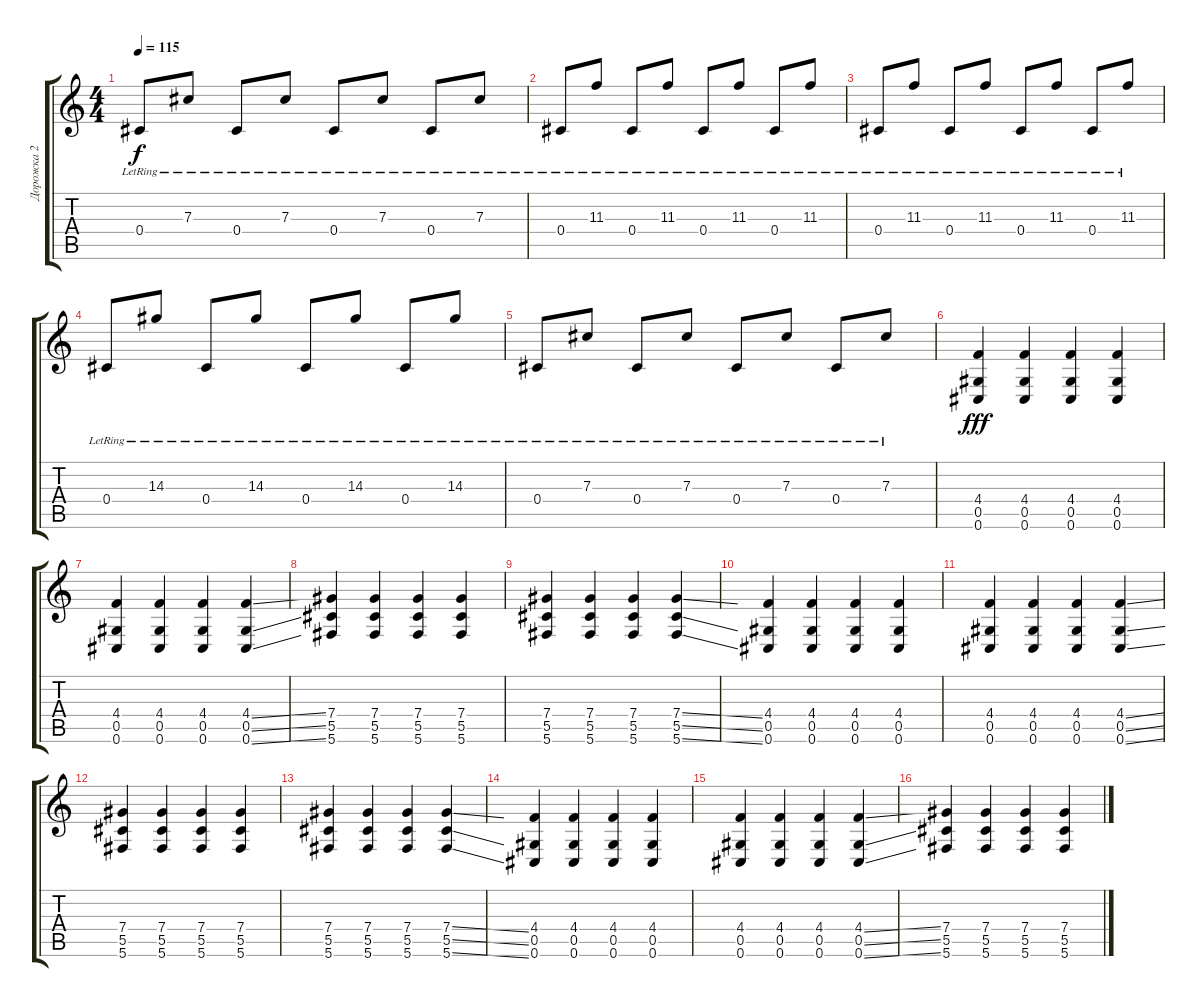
\track ("Дорожка 2" "Дорожка 2") {instrument electricguitarmuted}
\staff {score tabs}
\tuning (Eb4 Bb3 Gb3 Db3 Ab2 Db2) {hide}
\ts (4 4)
\tempo 115
\clef g2
\ks c
0.4{lr}.8{dy f} 7.3{lr}.8 0.4{lr}.8 7.3{lr}.8 0.4{lr}.8 7.3{lr}.8 0.4{lr}.8 7.3{lr}.8 |
0.4{lr}.8 11.3{lr}.8 0.4{lr}.8 11.3{lr}.8 0.4{lr}.8 11.3{lr}.8 0.4{lr}.8 11.3{lr}.8 |
0.4{lr}.8 11.3{lr}.8 0.4{lr}.8 11.3{lr}.8 0.4{lr}.8 11.3{lr}.8 0.4{lr}.8 11.3{lr}.8 |
0.4{lr}.8 14.3{lr}.8 0.4{lr}.8 14.3{lr}.8 0.4{lr}.8 14.3{lr}.8 0.4{lr}.8 14.3{lr}.8 |
0.4{lr}.8 7.3{lr}.8 0.4{lr}.8 7.3{lr}.8 0.4{lr}.8 7.3{lr}.8 0.4{lr}.8 7.3{lr}.8 |
(4.4 0.5 0.6).4{dy fff instrument distortionguitar} (4.4 0.5 0.6).4 (4.4 0.5 0.6).4 (4.4 0.5 0.6).4 |
(4.4 0.5 0.6).4 (4.4 0.5 0.6).4 (4.4 0.5 0.6).4 (4.4{ss} 0.5{ss} 0.6{ss}).4 |
(7.4 5.5 5.6).4 (7.4 5.5 5.6).4 (7.4 5.5 5.6).4 (7.4 5.5 5.6).4 |
(7.4 5.5 5.6).4 (7.4 5.5 5.6).4 (7.4 5.5 5.6).4 (7.4{ss} 5.5{ss} 5.6{ss}).4 |
(4.4 0.5 0.6).4 (4.4 0.5 0.6).4 (4.4 0.5 0.6).4 (4.4 0.5 0.6).4 |
(4.4 0.5 0.6).4 (4.4 0.5 0.6).4 (4.4 0.5 0.6).4 (4.4{ss} 0.5{ss} 0.6{ss}).4 |
(7.4 5.5 5.6).4 (7.4 5.5 5.6).4 (7.4 5.5 5.6).4 (7.4 5.5 5.6).4 |
(7.4 5.5 5.6).4 (7.4 5.5 5.6).4 (7.4 5.5 5.6).4 (7.4{ss} 5.5{ss} 5.6{ss}).4 |
(4.4 0.5 0.6).4 (4.4 0.5 0.6).4 (4.4 0.5 0.6).4 (4.4 0.5 0.6).4 |
(4.4 0.5 0.6).4 (4.4 0.5 0.6).4 (4.4 0.5 0.6).4 (4.4{ss} 0.5{ss} 0.6{ss}).4 |
(7.4 5.5 5.6).4 (7.4 5.5 5.6).4 (7.4 5.5 5.6).4 (7.4 5.5 5.6).4
